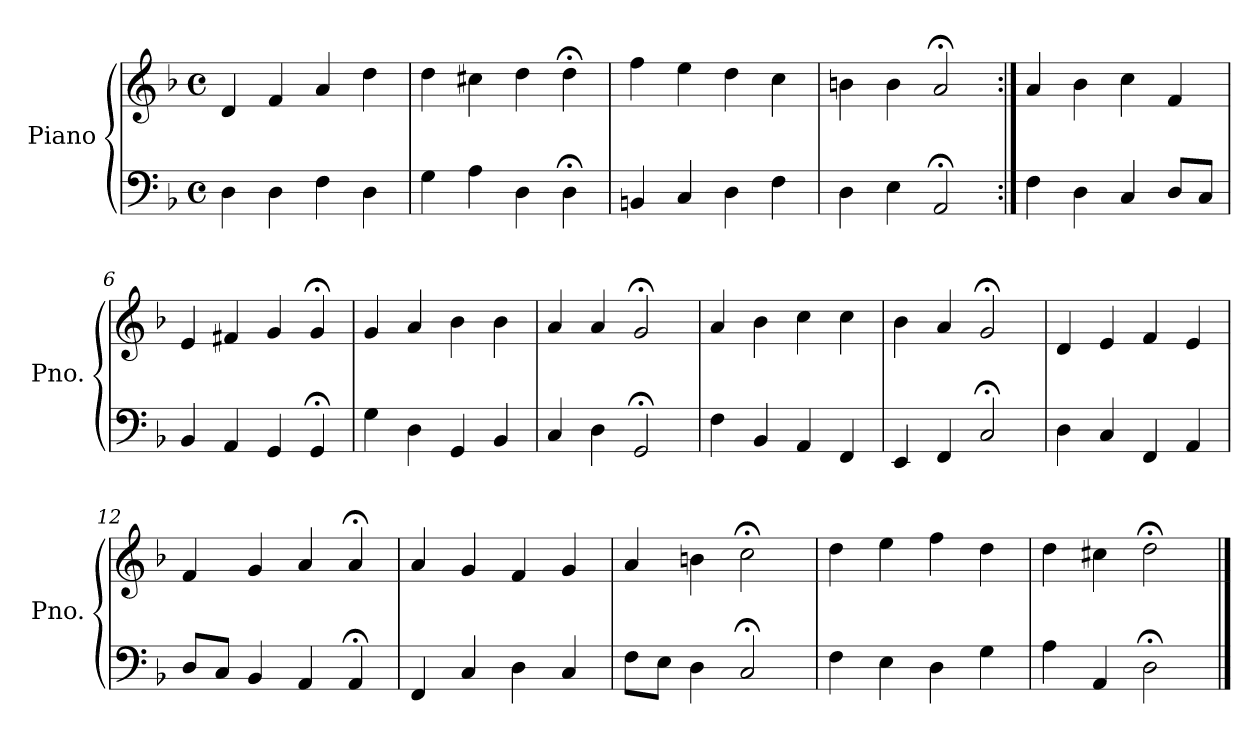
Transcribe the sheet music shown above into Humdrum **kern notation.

**kern	**kern
*part1	*part1
*staff2	*staff1
*I"Piano	*
*I'Pno.	*
*clefF4	*clefG2
*k[b-]	*k[b-]
*M4/4	*M4/4
*met(c)	*met(c)
=1	=1
4D\	4d/
4D\	4f/
4F\	4a/
4D\	4dd\
=2	=2
4G\	4dd\
4A\	4cc#X\
4D\	4dd\
4D;<\	4dd;<\
=3	=3
4BBn/	4ff\
4C/	4ee\
4D\	4dd\
4F\	4cc\
=4	=4
4D\	4bn\
4E\	4b\
2AA;</	2a;</
=5:|!	=5:|!
4F\	4a/
4D\	4b-\
4C/	4cc\
8D/L	4f/
8C/J	.
=6	=6
4BB-/	4e/
4AA/	4f#X/
4GG/	4g/
4GG;</	4g;</
=7	=7
4G\	4g/
4D\	4a/
4GG/	4b-\
4BB-/	4b-\
!!LO:LB:g=z
=8	=8
4C/	4a/
4D\	4a/
2GG;</	2g;</
=9	=9
4F\	4a/
4BB-/	4b-\
4AA/	4cc\
4FF/	4cc\
=10	=10
4EE/	4b-\
4FF/	4a/
2C;</	2g;</
=11	=11
4D\	4d/
4C/	4e/
4FF/	4f/
4AA/	4e/
=12	=12
8D/L	4f/
8C/J	.
4BB-/	4g/
4AA/	4a/
4AA;</	4a;</
=13	=13
4FF/	4a/
4C/	4g/
4D\	4f/
4C/	4g/
=14	=14
8F\L	4a/
8E\J	.
4D\	4bn\
2C;</	2cc;<\
=15	=15
4F\	4dd\
4E\	4ee\
4D\	4ff\
4G\	4dd\
!!LO:LB:g=z
=16	=16
4A\	4dd\
4AA/	4cc#X\
2D;<\	2dd;<\
==	==
*-	*-
